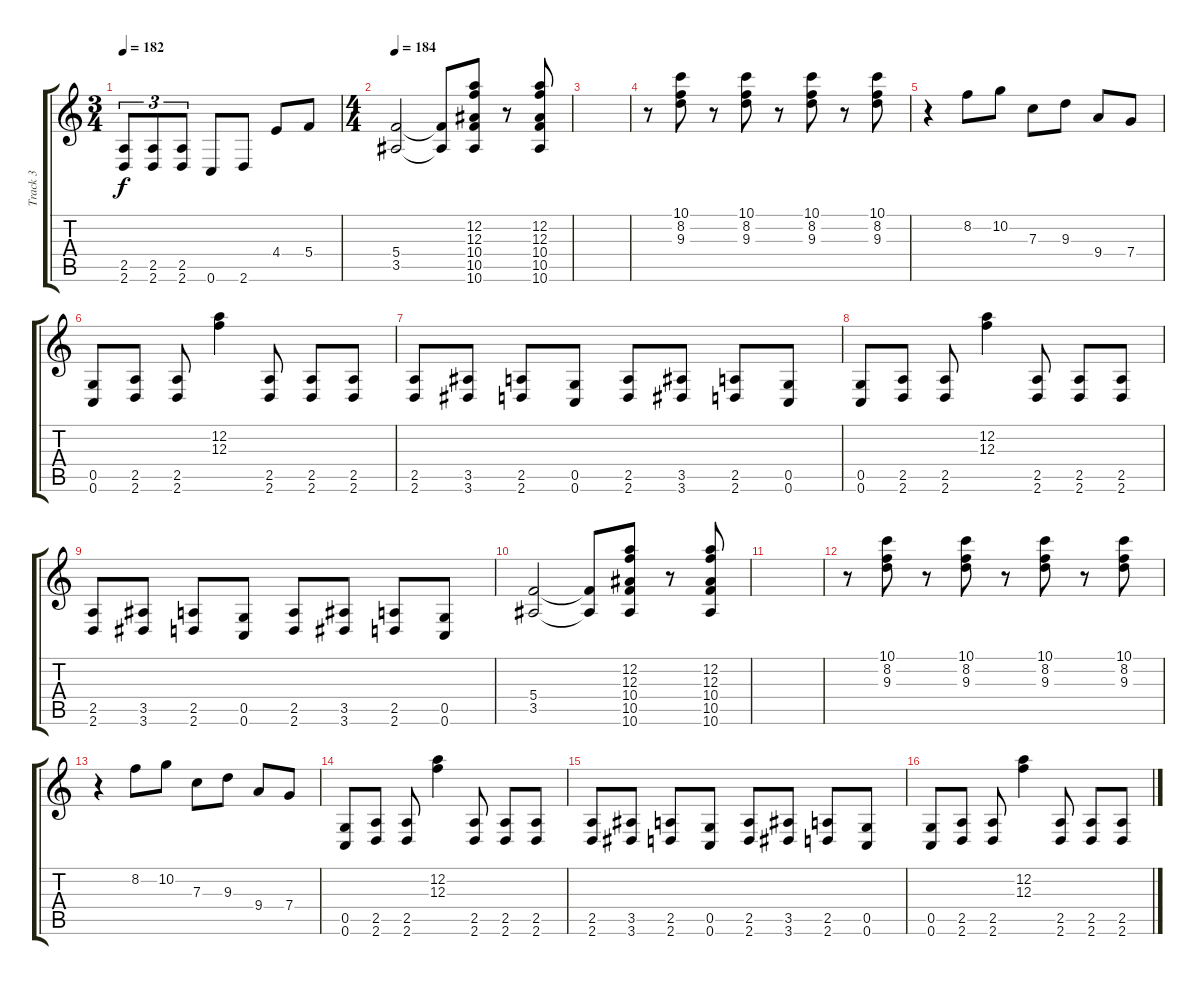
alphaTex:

\track ("Track 3" "Track 3") {instrument distortionguitar}
\staff {score tabs}
\tuning (D4 A3 F3 C3 G2 C2) {hide}
\ts (3 4)
\tempo 182
\clef g2
\ks c
(2.5 2.6).8{tu (3 2) dy f} (2.5 2.6).8{tu (3 2)} (2.5 2.6).8{tu (3 2)} 0.6.8 2.6.8 4.4.8 5.4.8 |
\ts (4 4)
\tempo 184
(5.4 3.5).2 (5.4{t} 3.5{t}).8 (12.2 12.3 10.4 10.5 10.6).8 r.8 (12.2 12.3 10.4 10.5 10.6).8 |
|
r.8 (10.1 8.2 9.3).8 r.8 (10.1 8.2 9.3).8 r.8 (10.1 8.2 9.3).8 r.8 (10.1 8.2 9.3).8 |
r.4 8.2.8 10.2.8 7.3.8 9.3.8 9.4.8 7.4.8 |
(0.5 0.6).8 (2.5 2.6).8 (2.5 2.6).8 (12.2 12.3).4 (2.5 2.6).8 (2.5 2.6).8 (2.5 2.6).8 |
(2.5 2.6).8 (3.5 3.6).8 (2.5 2.6).8 (0.5 0.6).8 (2.5 2.6).8 (3.5 3.6).8 (2.5 2.6).8 (0.5 0.6).8 |
(0.5 0.6).8 (2.5 2.6).8 (2.5 2.6).8 (12.2 12.3).4 (2.5 2.6).8 (2.5 2.6).8 (2.5 2.6).8 |
(2.5 2.6).8 (3.5 3.6).8 (2.5 2.6).8 (0.5 0.6).8 (2.5 2.6).8 (3.5 3.6).8 (2.5 2.6).8 (0.5 0.6).8 |
(5.4 3.5).2 (5.4{t} 3.5{t}).8 (12.2 12.3 10.4 10.5 10.6).8 r.8 (12.2 12.3 10.4 10.5 10.6).8 |
|
r.8 (10.1 8.2 9.3).8 r.8 (10.1 8.2 9.3).8 r.8 (10.1 8.2 9.3).8 r.8 (10.1 8.2 9.3).8 |
r.4 8.2.8 10.2.8 7.3.8 9.3.8 9.4.8 7.4.8 |
(0.5 0.6).8 (2.5 2.6).8 (2.5 2.6).8 (12.2 12.3).4 (2.5 2.6).8 (2.5 2.6).8 (2.5 2.6).8 |
(2.5 2.6).8 (3.5 3.6).8 (2.5 2.6).8 (0.5 0.6).8 (2.5 2.6).8 (3.5 3.6).8 (2.5 2.6).8 (0.5 0.6).8 |
(0.5 0.6).8 (2.5 2.6).8 (2.5 2.6).8 (12.2 12.3).4 (2.5 2.6).8 (2.5 2.6).8 (2.5 2.6).8
